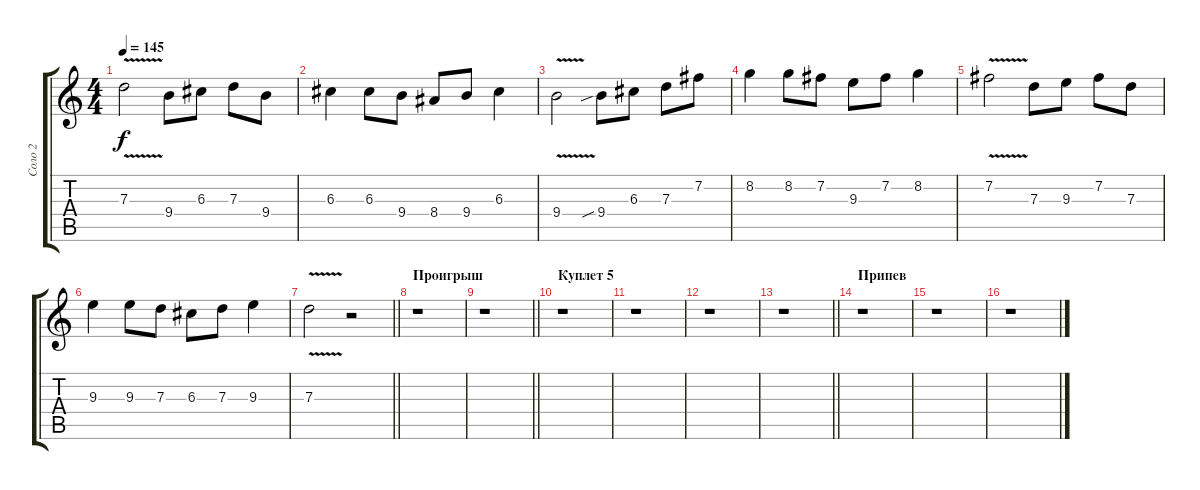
\track ("Соло 2" "Соло 2") {instrument overdrivenguitar}
\staff {score tabs}
\tuning (E4 B3 G3 D3 A2 E2) {hide}
\ts (4 4)
\tempo 145
\clef g2
\ks c
7.3{v}.2{dy f} 9.4.8 6.3.8 7.3.8 9.4.8 |
6.3.4 6.3.8 9.4.8 8.4.8 9.4.8 6.3.4 |
9.4{v}.2 9.4{sib}.8 6.3.8 7.3.8 7.2.8 |
8.2.4 8.2.8 7.2.8 9.3.8 7.2.8 8.2.4 |
7.2{v}.2 7.3.8 9.3.8 7.2.8 7.3.8 |
9.3.4 9.3.8 7.3.8 6.3.8 7.3.8 9.3.4 |
\barLineRight lightlight
7.3{v}.2 r.2 |
\section ("" "Проигрыш")
r.1 |
\barLineRight lightlight
r.1 |
\section ("" "Куплет 5")
r.1 |
r.1 |
r.1 |
\barLineRight lightlight
r.1 |
\section ("" "Припев")
r.1 |
r.1 |
r.1
